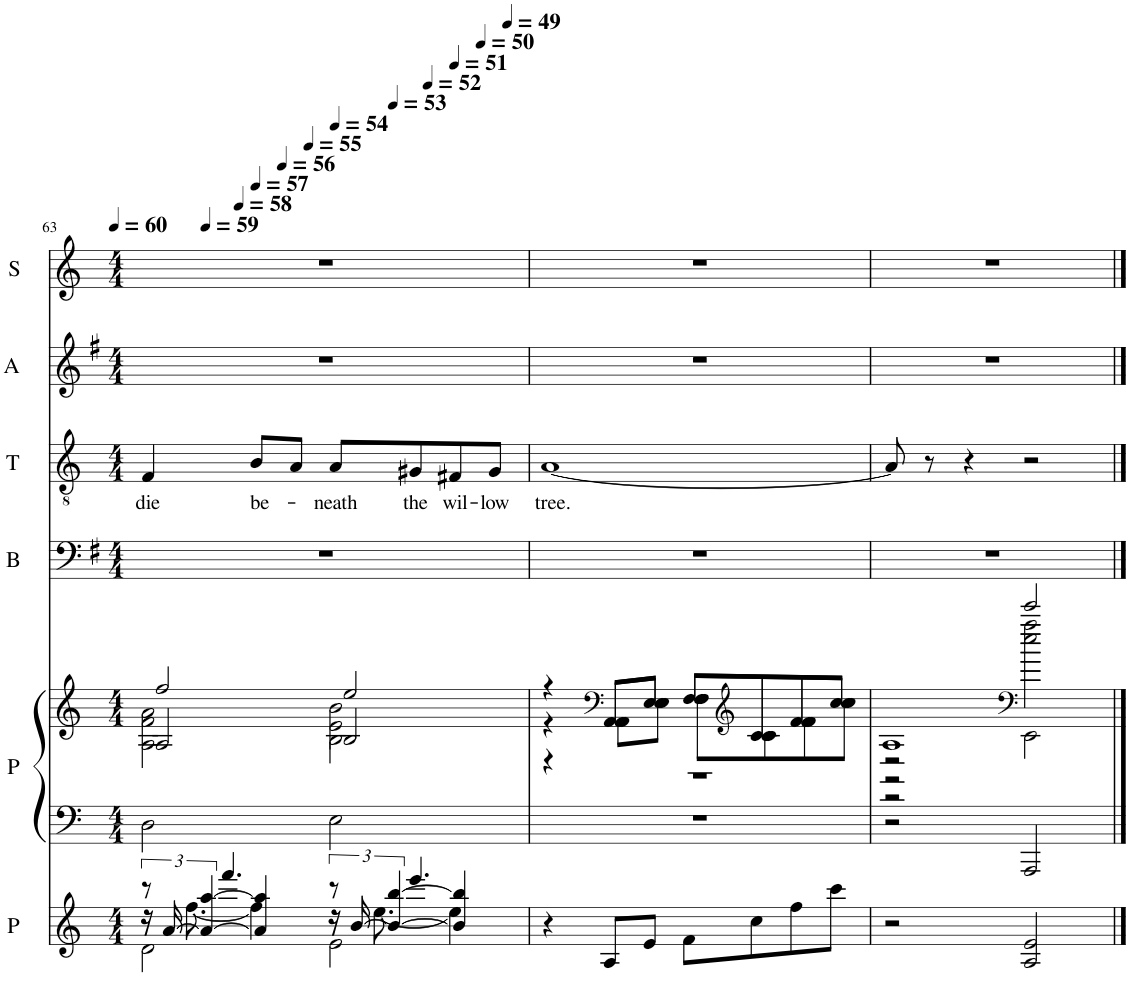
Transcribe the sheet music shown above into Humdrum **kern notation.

**kern	**kern	**kern	**kern	**kern	**text	**kern	**kern
*part6	*part5	*part5	*part4	*part3	*part3	*part2	*part1
*staff7	*staff6	*staff5	*staff4	*staff3	*staff3	*staff2	*staff1
*I"Piano	*I"Piano	*	*I"Basse	*I"Ténor	*	*I"Alto	*I"Soprano
*I'P	*I'P	*	*I'B	*I'T	*	*I'A	*I'S
!!LO:PB:g=z
*clefG2	*clefF4	*clefG2	*clefF4	*clefGv2	*	*clefG2	*clefG2
*k[]	*k[]	*k[]	*k[f#]	*k[]	*	*k[f#]	*k[]
*M4/4	*M4/4	*M4/4	*M4/4	*M4/4	*	*M4/4	*M4/4
*MM60	*MM60	*MM60	*MM60	*MM60	*	*MM60	*MM60
=63	=63	=63	=63	=63	=63	=63	=63
*^	*	*^	*	*	*	*	*
*	*^	*	*	*^	*	*	*	*	*
*	*	*^	*	*	*	*^	*	*	*	*	*
!	!	!	!	!	!	!	!	!	!	!	!LO:LY:b	!	!
*	*	*	*	*	*	*	*	*	*	*	*	*	*^
*	*	*	*	*	*	*	*	*	*	*	*	*	*	*^
*	*	*	*	*	*	*	*	*	*	*	*	*	*	*	*^
*	*	*	*	*	*	*	*	*	*	*	*	*	*	*	*	*^
*	*	*	*	*	*	*	*	*	*	*	*	*	*	*	*	*	*^
*	*	*	*	*	*	*	*	*	*	*	*	*	*	*	*	*	*	*^
*	*	*	*	*	*	*	*	*	*	*	*	*	*	*	*	*	*	*	*^
*	*	*	*	*	*	*	*	*	*	*	*	*	*	*	*	*	*	*	*	*^
8r	16r	24r	2d\	2D\	2A/	2A\	2ff/	2f\ 2a\	1r	4F/	die	1r	1r	12ryy	6ryy	4ryy	3ryy	3ryy	2ryy	3..ryy	3%2ryy
.	.	[24a/	.	.	.	.	.	.	.	.	.	.	.	.	.	.	.	.	.	.	.
.	[8.ff\	.	.	.	.	.	.	.	.	.	.	.	.	.	.	.	.	.	.	.	.
*	*	*	*	*	*	*	*	*	*	*	*	*	*MM59	*	*	*	*	*	*	*	*
.	.	6a/_ [6aa/	.	.	.	.	.	.	.	.	.	.	.	3%2ryy	.	.	.	.	.	.	.
4.fff/	.	.	.	.	.	.	.	.	.	.	.	.	.	.	.	.	.	.	.	.	.
*	*	*	*	*	*	*	*	*	*	*	*	*	*MM58	*	*	*	*	*	*	*	*
.	.	.	.	.	.	.	.	.	.	.	.	.	.	.	3%2ryy	.	.	.	.	.	.
*	*	*	*	*	*	*	*	*	*	*	*	*	*MM57	*	*	*	*	*	*	*	*
!	!	!	!	!	!	!	!	!	!	!	!LO:LY:b	!	!	!	!	!	!	!	!	!	!
.	4ff\]	4a/] 4aa/]	.	.	.	.	.	.	.	8B/L	be-	.	.	.	.	2.ryy	.	.	.	.	.
*	*	*	*	*	*	*	*	*	*	*	*	*	*MM56	*	*	*	*	*	*	*	*
.	.	.	.	.	.	.	.	.	.	.	.	.	.	.	.	.	3%2ryy	12ryy	.	.	.
.	.	.	.	.	.	.	.	.	.	8A/J	.	.	.	.	.	.	.	.	.	.	.
*	*	*	*	*	*	*	*	*	*	*	*	*	*MM55	*	*	*	*	*	*	*	*
.	.	.	.	.	.	.	.	.	.	.	.	.	.	.	.	.	.	3..ryy	.	.	.
*	*	*	*	*	*	*	*	*	*	*	*	*	*MM54	*	*	*	*	*	*	*	*
!	!	!	!	!	!	!	!	!	!	!	!LO:LY:b	!	!	!	!	!	!	!	!	!	!
8r	16r	24r	2e\	2E\	2B/	2B\	2ee/	2e\ 2b\	.	8A/L	-neath	.	.	.	.	.	.	.	2ryy	.	.
.	.	[24b/	.	.	.	.	.	.	.	.	.	.	.	.	.	.	.	.	.	.	.
.	[8.ee\	.	.	.	.	.	.	.	.	.	.	.	.	.	.	.	.	.	.	.	.
*	*	*	*	*	*	*	*	*	*	*	*	*	*MM53	*	*	*	*	*	*	*	*
.	.	6b/_ [6bb/	.	.	.	.	.	.	.	.	.	.	.	.	.	.	.	.	.	3ryy	.
!	!	!	!	!	!	!	!	!	!	!	!LO:LY:b	!	!	!	!	!	!	!	!	!	!
4.eee/	.	.	.	.	.	.	.	.	.	8G#X/	the	.	.	.	.	.	.	.	.	.	.
*	*	*	*	*	*	*	*	*	*	*	*	*	*MM52	*	*	*	*	*	*	*	*
.	.	.	.	.	.	.	.	.	.	.	.	.	.	.	.	.	.	.	.	.	3ryy
*	*	*	*	*	*	*	*	*	*	*	*	*	*MM51	*	*	*	*	*	*	*	*
!	!	!	!	!	!	!	!	!	!	!	!LO:LY:b	!	!	!	!	!	!	!	!	!	!
.	4ee\]	4b/] 4bb/]	.	.	.	.	.	.	.	8F#X/	wil-	.	.	6.ryy	.	.	.	.	.	.	.
*	*	*	*	*	*	*	*	*	*	*	*	*	*MM50	*	*	*	*	*	*	*	*
.	.	.	.	.	.	.	.	.	.	.	.	.	.	.	6ryy	.	.	.	.	.	.
!	!	!	!	!	!	!	!	!	!	!	!LO:LY:b	!	!	!	!	!	!	!	!	!	!
.	.	.	.	.	.	.	.	.	.	8G#/J	-low	.	.	.	.	.	.	.	.	.	.
*	*	*	*	*	*	*	*	*	*	*	*	*	*MM49	*	*	*	*	*	*	*	*
.	.	.	.	.	.	.	.	.	.	.	.	.	.	.	.	.	.	.	.	12ryy	.
=64	=64	=64	=64	=64	=64	=64	=64	=64	=64	=64	=64	=64	=64	=64	=64	=64	=64	=64	=64	=64	=64
!	!	!	!	!	!	!	!	!	!	!	!LO:LY:b	!	!	!	!	!	!	!	!	!	!
*v	*v	*v	*v	*	*	*	*	*	*	*	*	*	*v	*v	*v	*v	*v	*v	*v	*v	*v
4r	1r	4r	4r	4r	1r	1r	[1A	tree.	1r	1r
*	*	*clefF4	*	*	*	*	*	*	*	*
8A/L	.	8AA/L	8AA\L	8AA/L	.	.	.	.	.	.
8e/J	.	8E/J	8E\J	8E/J	.	.	.	.	.	.
8f\L	.	8F/L	8F\L	8F/L	.	.	.	.	.	.
*	*	*clefG2	*	*	*	*	*	*	*	*
8cc\	.	8c/	8c\	8c/	.	.	.	.	.	.
8ff\	.	8f/	8f\	8f/	.	.	.	.	.	.
8ccc\J	.	8cc/J	8cc\J	8cc/J	.	.	.	.	.	.
=65	=65	=65	=65	=65	=65	=65	=65	=65	=65	=65
2r	2r	1A	2r	2r	2r	1r	8A/]	.	1r	1r
.	.	.	.	.	.	.	8r	.	.	.
.	.	.	.	.	.	.	4r	.	.	.
*	*	*clefF4	*	*	*	*	*	*	*	*
2A/ 2e/	2AAA/	.	2EE\	2eee/	2ee\ 2aa\	.	2r	.	.	.
*	*	*v	*v	*v	*v	*	*	*	*	*
==	==	==	==	==	==	==	==
*-	*-	*-	*-	*-	*-	*-	*-
